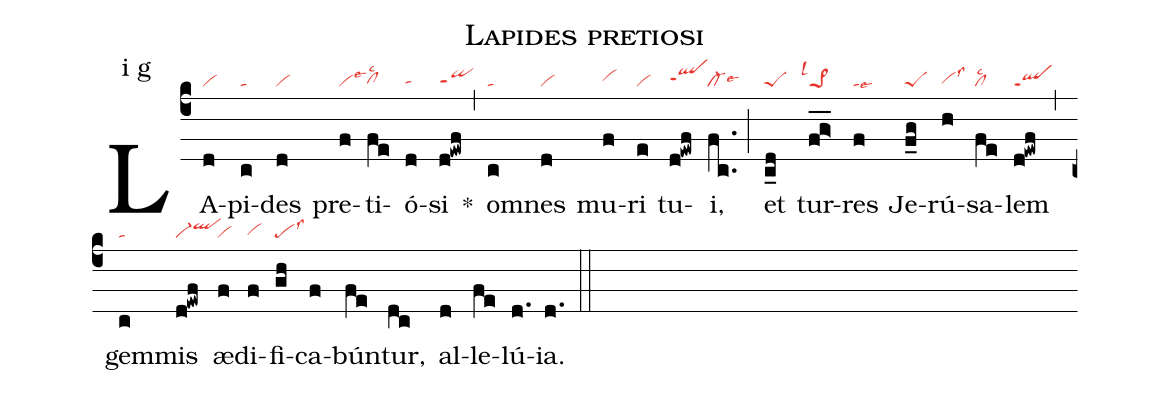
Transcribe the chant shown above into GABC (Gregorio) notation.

name: Lapides pretiosi;
annotation: i g;
mode: 1;
nabc-lines: 1;
%%
(c4)
LA(d|vi)pi(c|ta)des(d|vi)
pre(f|vilse3)ti(fe|clhglsc2)ó(d|tahg)si(d!ewf|qihgppt1) *(,)
o(c|ta)mnes(d|vi) mu(f|vihh)ri(e|vi) tu(d!ewf|qlhhppt1)i,(fc..|cl-lse6) (;)
et(c_d|peS) tur(fg>__|``pe>1lsl1)res(f|talse6) Je(f_g|peS)rú(h|vihglss3)sa(fe|cllsc2)lem(d!ewf|qlppt1) (,)
gem(c|ta)mis(d!ewf|vi-qlhi) æ(f|vi)di(f|vihg)fi(gh|pelss3)ca(f)bún(fe)tur,(dc) al(d)le(fe)lú(d.)ia.(d.) (::)
